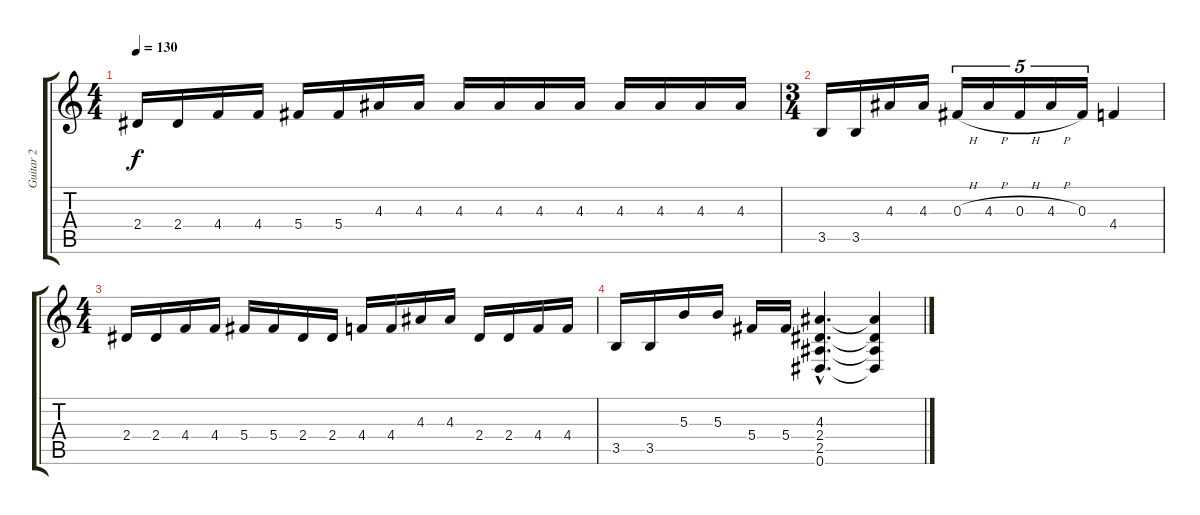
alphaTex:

\track ("Guitar 2" "Guitar 2") {instrument distortionguitar}
\staff {score tabs}
\tuning (Eb4 Bb3 Gb3 Db3 Ab2 Eb2) {hide}
\ts (4 4)
\tempo 130
\clef g2
\ks c
2.4.16{dy f} 2.4.16 4.4.16 4.4.16 5.4.16 5.4.16 4.3.16 4.3.16 4.3.16 4.3.16 4.3.16 4.3.16 4.3.16 4.3.16 4.3.16 4.3.16 |
\ts (3 4)
3.5.16 3.5.16 4.3.16 4.3.16 0.3{h}.16{tu (5 4)} 4.3{h}.16{tu (5 4)} 0.3{h}.16{tu (5 4)} 4.3{h}.16{tu (5 4)} 0.3.16{tu (5 4)} 4.4.4 |
\ts (4 4)
2.4.16 2.4.16 4.4.16 4.4.16 5.4.16 5.4.16 2.4.16 2.4.16 4.4.16 4.4.16 4.3.16 4.3.16 2.4.16 2.4.16 4.4.16 4.4.16 |
3.5.16 3.5.16 5.3.16 5.3.16 5.4.16 5.4.16 (4.3{hac} 2.4{hac} 2.5{hac} 0.6{hac}).4{d} (4.3{t} 2.4{t} 2.5{t} 0.6{t}).4
